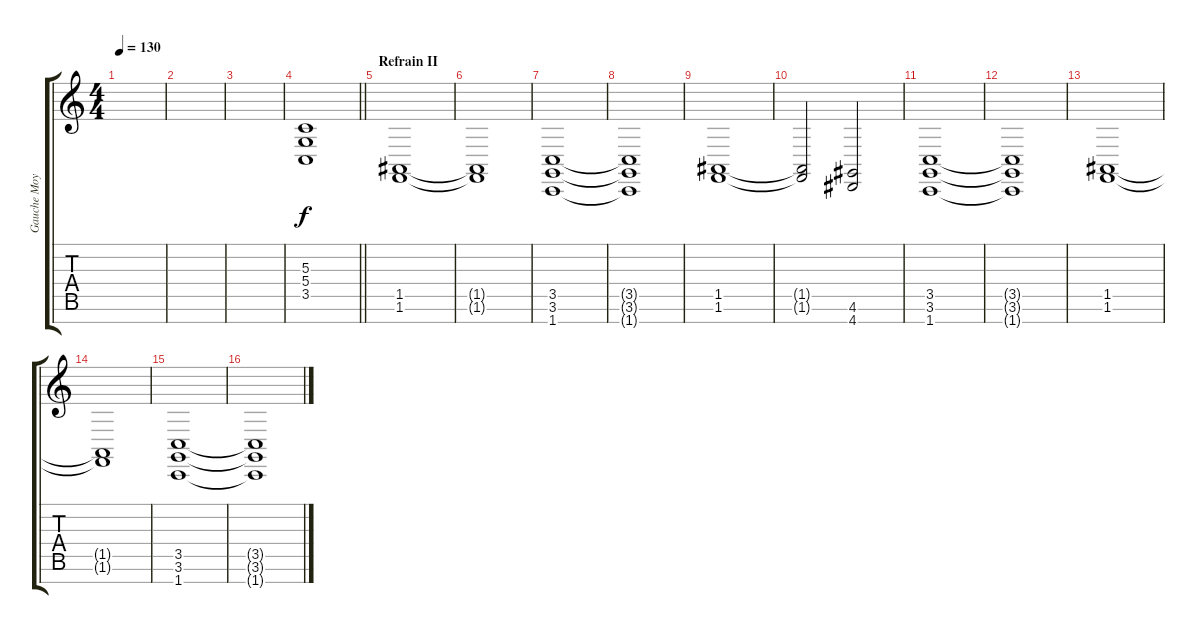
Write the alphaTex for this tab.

\track ("Gauche Moyenne" "Gauche Moy") {instrument acousticgrandpiano}
\staff {score tabs}
\tuning (E4 B3 G3 D3 A2 E2 B1) {hide}
\ts (4 4)
\tempo 130
\clef g2
\ks c
|
|
|
\barLineRight lightlight
(5.3 5.4 3.5).1 |
\section ("" "Refrain II")
(1.5 1.6).1 |
(1.5{t} 1.6{t}).1 |
(3.5 3.6 1.7).1 |
(3.5{t} 3.6{t} 1.7{t}).1 |
(1.5 1.6).1 |
(1.5{t} 1.6{t}).2 (4.6 4.7).2 |
(3.5 3.6 1.7).1 |
(3.5{t} 3.6{t} 1.7{t}).1 |
(1.5 1.6).1 |
(1.5{t} 1.6{t}).1 |
(3.5 3.6 1.7).1 |
(3.5{t} 3.6{t} 1.7{t}).1
